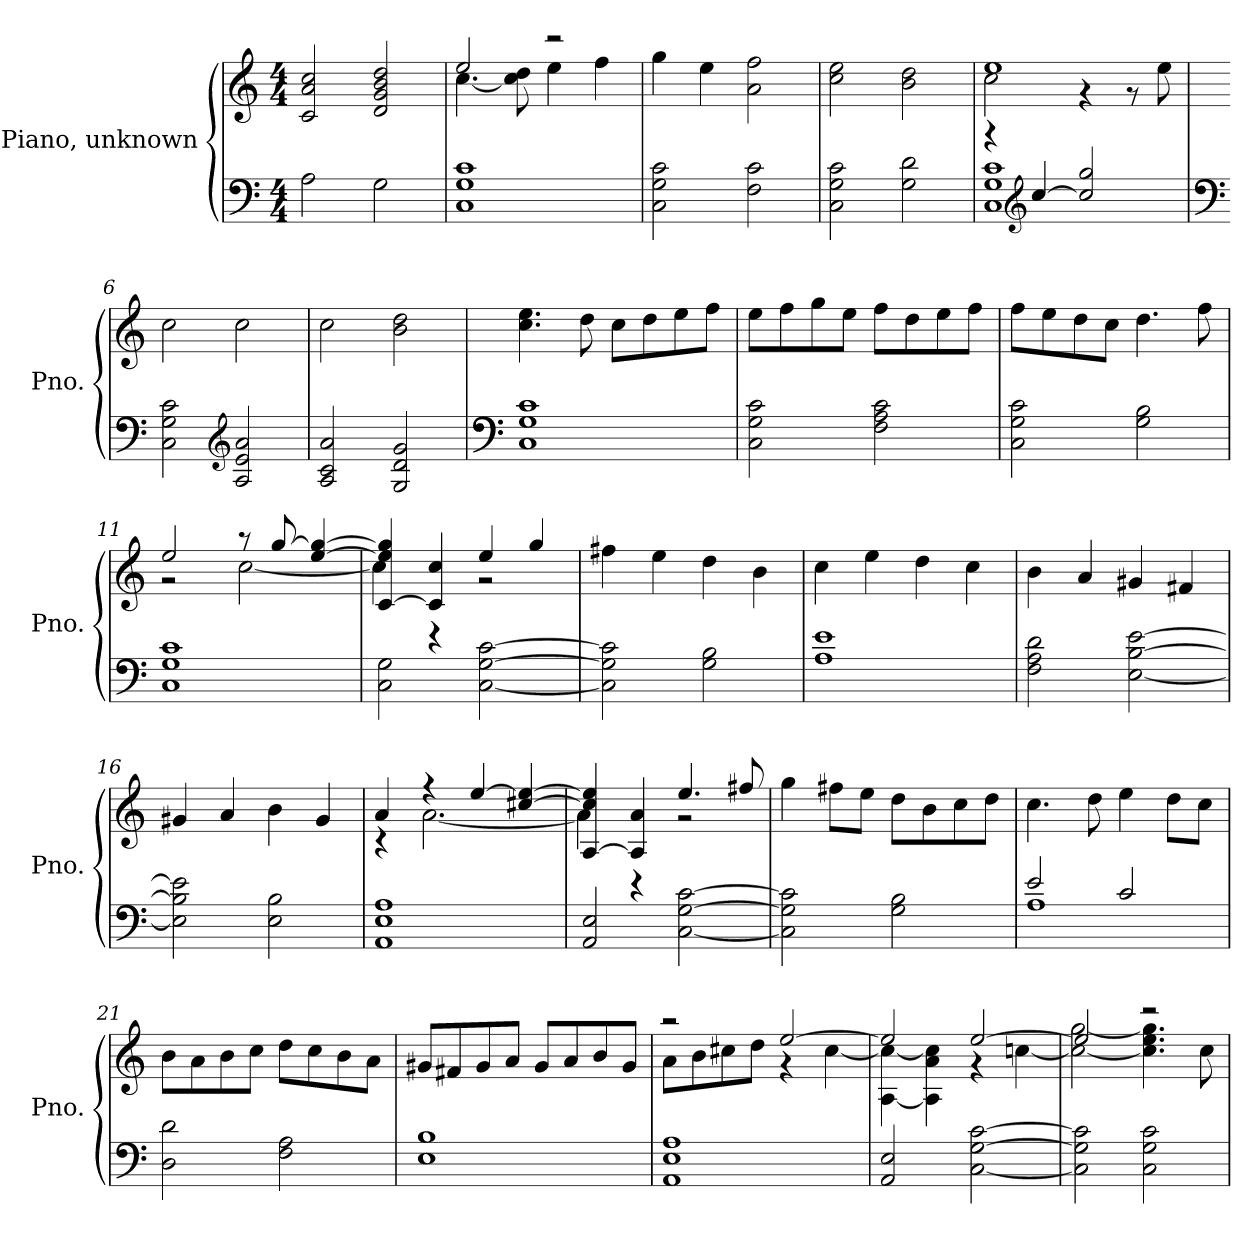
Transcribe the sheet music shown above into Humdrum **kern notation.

**kern	**kern
*part1	*part1
*staff2	*staff1
*I"Piano, unknown	*
*I'Pno.	*
*clefF4	*clefG2
*k[]	*k[]
*M4/4	*M4/4
*MM178	*MM178
=1	=1
2A\	2c/ 2a/ 2cc/
2G\	2d/ 2g/ 2b/ 2dd/
=2	=2
*	*^
1C 1G 1c	2ee/	[4.cc\
.	.	8cc\] 8dd\
.	2r	4ee\
.	.	4ff\
*	*v	*v
=3	=3
2C\ 2G\ 2c\	4gg\
.	4ee\
2F\ 2c\	2a\ 2ff\
=4	=4
2C\ 2G\ 2c\	2cc\ 2ee\
2G\ 2d\	2b\ 2dd\
=5	=5
*^	*^
4r	1C 1G 1c	1ee	2cc\
*clefG2	*	*	*
[4cc/	.	.	.
2cc/] 2gg/	.	.	4r
.	.	.	8r
.	.	.	8ee\
*v	*v	*	*
*	*v	*v
=6	=6
*clefF4	*
2C\ 2G\ 2c\	2cc\
*clefG2	*
2A/ 2e/ 2a/	2cc\
=7	=7
2A/ 2c/ 2a/	2cc\
2G/ 2d/ 2g/	2b\ 2dd\
=8	=8
*clefF4	*
1C 1G 1c	4.cc\ 4.ee\
.	8dd\
.	8cc\L
.	8dd\
.	8ee\
.	8ff\J
!!LO:LB:g=z
=9	=9
2C\ 2G\ 2c\	8ee\L
.	8ff\
.	8gg\
.	8ee\J
2F\ 2A\ 2c\	8ff\L
.	8dd\
.	8ee\
.	8ff\J
=10	=10
2C\ 2G\ 2c\	8ff\L
.	8ee\
.	8dd\
.	8cc\J
2G\ 2B\	4.dd\
.	8ff\
=11	=11
*	*^
1C 1G 1c	2ee/	2r
.	8r	[2cc\
.	[8gg/	.
.	[4ee/ 4gg/_	.
=12	=12	=12
2C\ 2G\	[4c/ 4ee/] 4gg/]	4cc\]
.	4c/] 4cc/	4r
[2C\ [2G\ [2c\	4ee/	2r
.	4gg/	.
*	*v	*v
=13	=13
2C\] 2G\] 2c\]	4ff#X\
.	4ee\
2G\ 2B\	4dd\
.	4b\
=14	=14
1A 1e	4cc\
.	4ee\
.	4dd\
.	4cc\
=15	=15
2F\ 2A\ 2d\	4b\
.	4a/
[2E\ [2B\ [2e\	4g#X/
.	4f#X/
!!LO:LB:g=z
=16	=16
2E\] 2B\] 2e\]	4g#X/
.	4a/
2E\ 2B\	4b\
.	4g#/
=17	=17
*	*^
1AA 1E 1A	4a/	4r
.	4r	[2.a\
.	[4ee/	.
.	[4cc#X/ 4ee/_	.
=18	=18	=18
2AA/ 2E/	[4A/ 4cc#/] 4ee/]	4a\]
.	4A/] 4a/	4r
[2C\ [2G\ [2c\	4.ee/	2r
.	8ff#X/	.
*	*v	*v
=19	=19
2C\] 2G\] 2c\]	4gg\
.	8ff#X\L
.	8ee\J
2G\ 2B\	8dd\L
.	8b\
.	8cc\
.	8dd\J
=20	=20
*^	*
2e/	1A	4.cc\
.	.	8dd\
2c/	.	4ee\
.	.	8dd\L
.	.	8cc\J
*v	*v	*
=21	=21
2D\ 2d\	8b\L
.	8a\
.	8b\
.	8cc\J
2F\ 2A\	8dd\L
.	8cc\
.	8b\
.	8a\J
!!LO:LB:g=z
=22	=22
1E 1B	8g#X/L
.	8f#X/
.	8g#/
.	8a/J
.	8g#/L
.	8a/
.	8b/
.	8g#/J
=23	=23
*	*^
1AA 1E 1A	2r	8a\L
.	.	8b\
.	.	8cc#X\
.	.	8dd\J
.	[2ee/	4r
.	.	[4cc#\
=24	=24	=24
2AA/ 2E/	2ee/]	[4A\ 4cc#\_
.	.	4A\] 4a\ 4cc#\]
[2C\ [2G\ [2c\	[2ee/	4r
.	.	[4ccn\
=25	=25	=25
2C\] 2G\] 2c\]	2ee/]	2cc\_ [2gg\
2C\ 2G\ 2c\	2r	4.cc\] 4.ee\ 4.gg\]
.	.	8cc\
*	*v	*v
=	=
*-	*-
